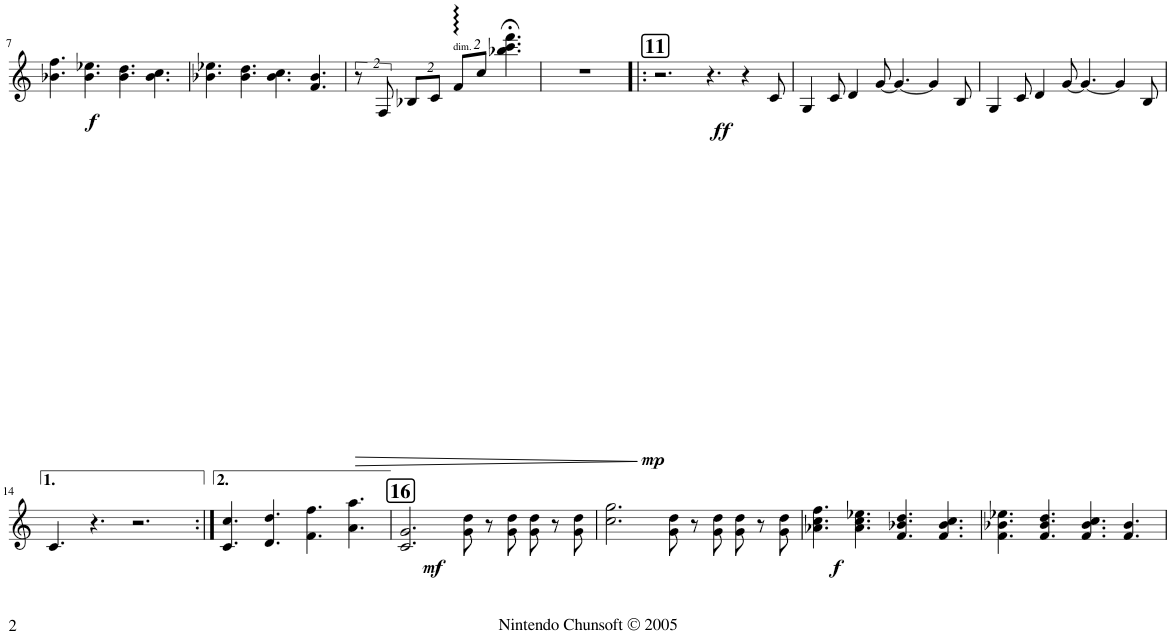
**kern	**dynam
*part1	*part1
*staff1	*staff1
*I"Vibraphone	*
*I'Vbp	*
!!LO:PB:g=z
*clefG2	*
*k[]	*
*M12/8	*
=7	=7
!	!LO:DY:b
4.b-X\ 4.ff\	f
4.b-\ 4.ee-X\	.
4.b-\ 4.dd\	.
4.b-\ 4.cc\	.
=8	=8
4.b-X\ 4.ee-X\	.
4.b-\ 4.dd\	.
4.b-\ 4.cc\	.
4.f/ 4.b-/	.
=9	=9
!	!LO:HP:b
16%3r	>
16%3F/	.
*Xbrackettup	*
16%3B-X/L	.
16%3c/J	.
!LO:TX:a:t=dim.	!
16%3f/L	.
16%3cc/J	.
!	!LO:DY:n=1:b
4.bb-X\:;< 4.ccc\:;< 4.fff\:;<	] mp
=10	=10
1.r	.
=11!|:	=11!|:
!LO:TX:a:B:t=11	!
!	!LO:DY:b
2.r	ff
4.r	.
4r	.
8c/	.
=12	=12
4G/	.
8c/	.
4d/	.
[8g/	.
4.g/_	.
4g/]	.
8B/	.
=13	=13
4G/	.
8c/	.
4d/	.
[8g/	.
4.g/_	.
4g/]	.
8B/	.
!!LO:LB:g=z
=14	=14
4.c/	.
4.r	.
2.r	.
=15:|!	=15:|!
4.c/ 4.cc/	.
4.d/ 4.dd/	.
4.f\ 4.ff\	.
4.a\ 4.aa\	.
=16	=16
!LO:TX:a:B:t=16	!
!	!LO:DY:b
2.c/ 2.g/	mf
8g\ 8dd\	.
8r	.
8g\ 8dd\	.
8g\ 8dd\	.
8r	.
8g\ 8dd\	.
=17	=17
2.cc\ 2.gg\	.
8g\ 8dd\	.
8r	.
8g\ 8dd\	.
8g\ 8dd\	.
8r	.
8g\ 8dd\	.
=18	=18
!	!LO:DY:b
4.a-X\ 4.cc\ 4.ff\	f
4.a-\ 4.cc\ 4.ee-X\	.
4.f/ 4.b-X/ 4.dd/	.
4.f/ 4.b-/ 4.cc/	.
=19	=19
4.f\ 4.b-X\ 4.ee-X\	.
4.f/ 4.b-/ 4.dd/	.
4.f/ 4.b-/ 4.cc/	.
4.f/ 4.b-/	.
=	=
*-	*-
